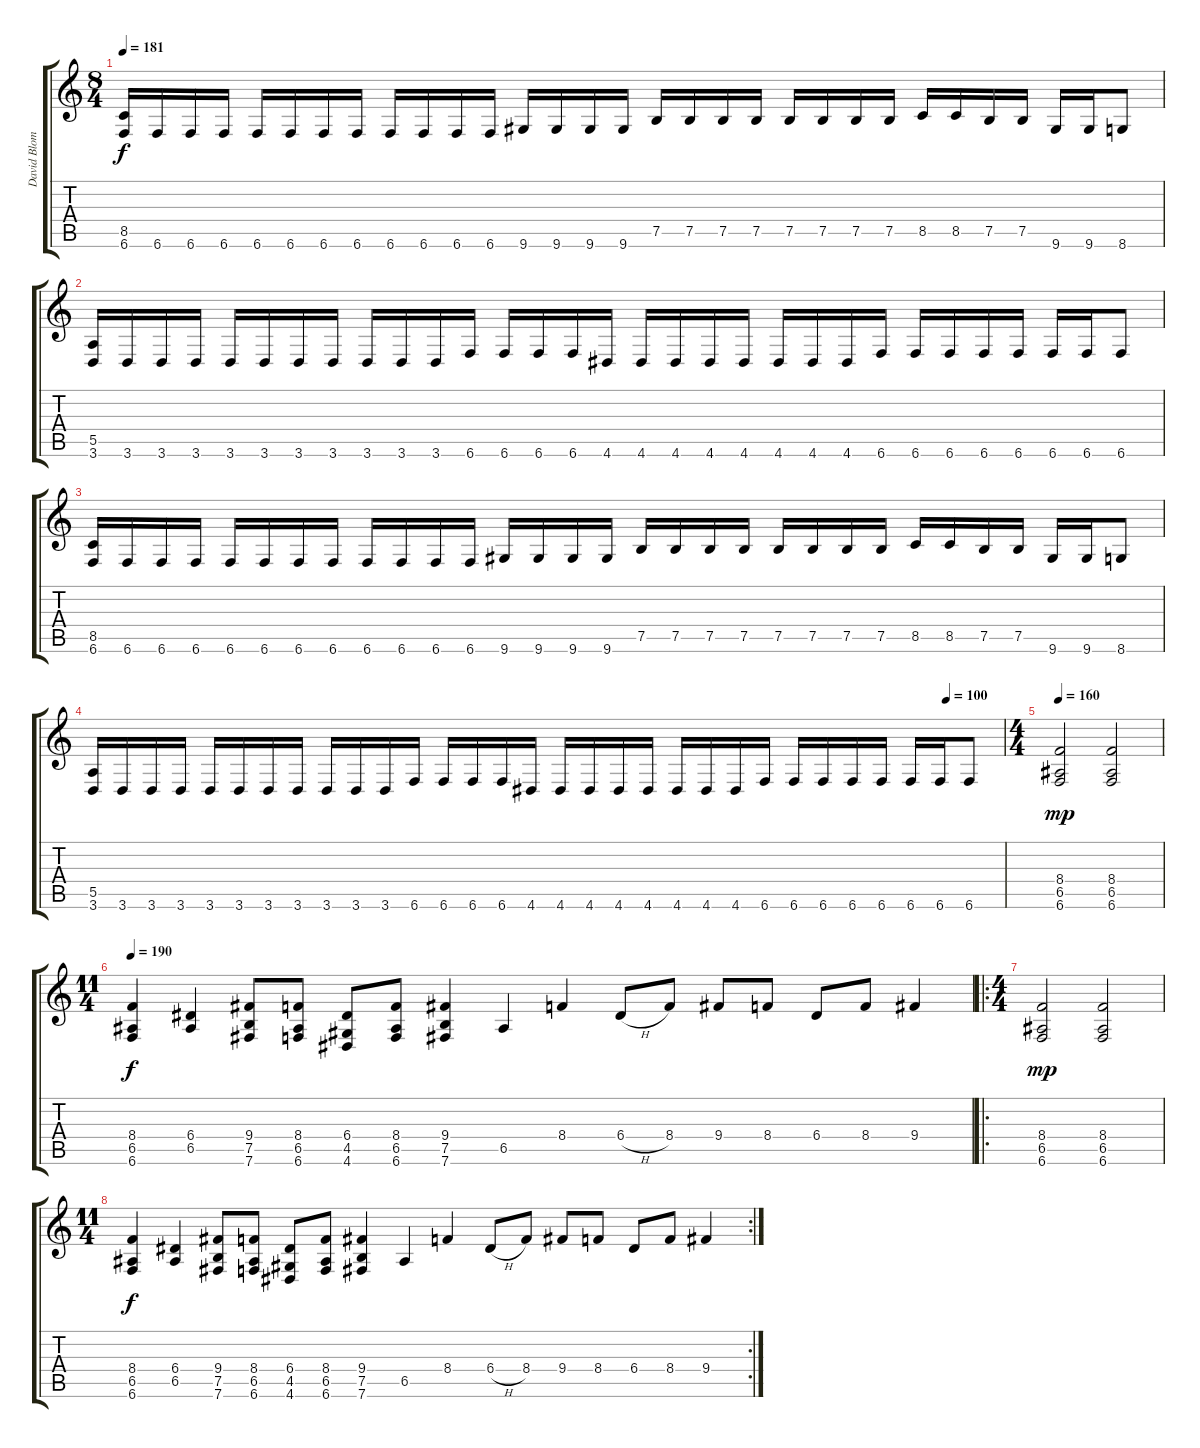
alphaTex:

\track ("David Blomqvist" "David Blom") {instrument distortionguitar}
\staff {score tabs}
\tuning (A3 Gb3 D3 A2 E2 B1) {hide}
\ts (8 4)
\tempo 181
\clef g2
\ks c
(8.5 6.6).16{dy f} 6.6.16 6.6.16 6.6.16 6.6.16 6.6.16 6.6.16 6.6.16 6.6.16 6.6.16 6.6.16 6.6.16 9.6.16 9.6.16 9.6.16 9.6.16 7.5.16 7.5.16 7.5.16 7.5.16 7.5.16 7.5.16 7.5.16 7.5.16 8.5.16 8.5.16 7.5.16 7.5.16 9.6.16 9.6.16 8.6.8 |
(5.5 3.6).16 3.6.16 3.6.16 3.6.16 3.6.16 3.6.16 3.6.16 3.6.16 3.6.16 3.6.16 3.6.16 6.6.16 6.6.16 6.6.16 6.6.16 4.6.16 4.6.16 4.6.16 4.6.16 4.6.16 4.6.16 4.6.16 4.6.16 6.6.16 6.6.16 6.6.16 6.6.16 6.6.16 6.6.16 6.6.16 6.6.8 |
(8.5 6.6).16 6.6.16 6.6.16 6.6.16 6.6.16 6.6.16 6.6.16 6.6.16 6.6.16 6.6.16 6.6.16 6.6.16 9.6.16 9.6.16 9.6.16 9.6.16 7.5.16 7.5.16 7.5.16 7.5.16 7.5.16 7.5.16 7.5.16 7.5.16 8.5.16 8.5.16 7.5.16 7.5.16 9.6.16 9.6.16 8.6.8 |
\tempo (100 0.9375)
(5.5 3.6).16 3.6.16 3.6.16 3.6.16 3.6.16 3.6.16 3.6.16 3.6.16 3.6.16 3.6.16 3.6.16 6.6.16 6.6.16 6.6.16 6.6.16 4.6.16 4.6.16 4.6.16 4.6.16 4.6.16 4.6.16 4.6.16 4.6.16 6.6.16 6.6.16 6.6.16 6.6.16 6.6.16 6.6.16 6.6.16 6.6.8 |
\ts (4 4)
\tempo 160
(8.4 6.5 6.6).2{dy mp} (8.4 6.5 6.6).2 |
\ts (11 4)
\tempo 181
\tempo 190
(8.4 6.5 6.6).4{dy f} (6.4 6.5).4 (9.4 7.5 7.6).8 (8.4 6.5 6.6).8 (6.4 4.5 4.6).8 (8.4 6.5 6.6).8 (9.4 7.5 7.6).4 6.5.4 8.4.4 6.4{h}.8 8.4.8 9.4.8 8.4.8 6.4.8 8.4.8 9.4.4 |
\ro
\ts (4 4)
(8.4 6.5 6.6).2{dy mp} (8.4 6.5 6.6).2 |
\rc 2
\ts (11 4)
(8.4 6.5 6.6).4{dy f} (6.4 6.5).4 (9.4 7.5 7.6).8 (8.4 6.5 6.6).8 (6.4 4.5 4.6).8 (8.4 6.5 6.6).8 (9.4 7.5 7.6).4 6.5.4 8.4.4 6.4{h}.8 8.4.8 9.4.8 8.4.8 6.4.8 8.4.8 9.4.4
